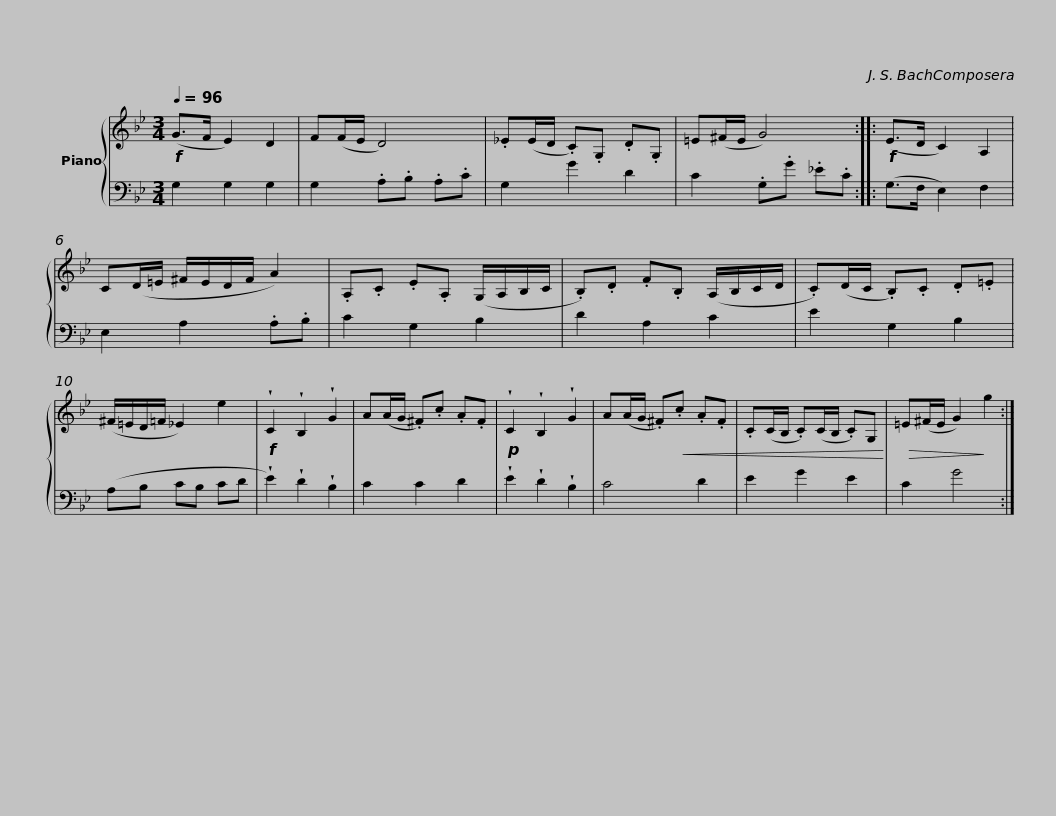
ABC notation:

X:1
%%score { 1 | 2 }
L:1/8
Q:1/4=96
M:3/4
I:linebreak $
K:Bb
V:1 treble
V:2 bass
V:1
!f! (G>F E2) D2 | F(F/E/ D4) | ._E(E/D/ .C).G, .D.G, | =E(^F/E/ G4) ::$!f! (E>D C2) A,2 | %5
 C(D/=E/ ^F/E/D/F/ A2) | .A,.C .E.A, (G,/A,/B,/C/ | .B,).D .F.B, (A,/B,/C/D/ |$ .C)(D/C/ .B,).C .D.=E | (^F/=E/D/=F/ _E2) e2 | %10
!f! !wedge!C2 !wedge!B,2 !wedge!G2 | A(A/G/ .^F).c .A.F |$!p! !wedge!C2 !wedge!B,2 !wedge!G2 | A(A/G/ .^F)!<(!.c .A.F | .C(C/B,/ .C)(C/B,/ .C)G,!<)! | %15
!>(! =E(^F/E/ G2)!>)! g2 :| %16
V:2
 G,2 G,2 G,2 | G,2 .A,.B, .A,.C | G,2 G2 D2 | C2 .G,.G ._E.C ::$ (G,>F, E,2) F,2 | %5
 E,2 A,2 .A,.B, | C2 G,2 B,2 | D2 A,2 C2 |$ E2 G,2 B,2 | (A,B, CB, CD | %10
 !wedge!E2) !wedge!D2 !wedge!B,2 | C2 C2 D2 |$ !wedge!E2 !wedge!D2 !wedge!B,2 | C4 D2 | E2 G2 E2 | %15
 C2 G4 :| %16
